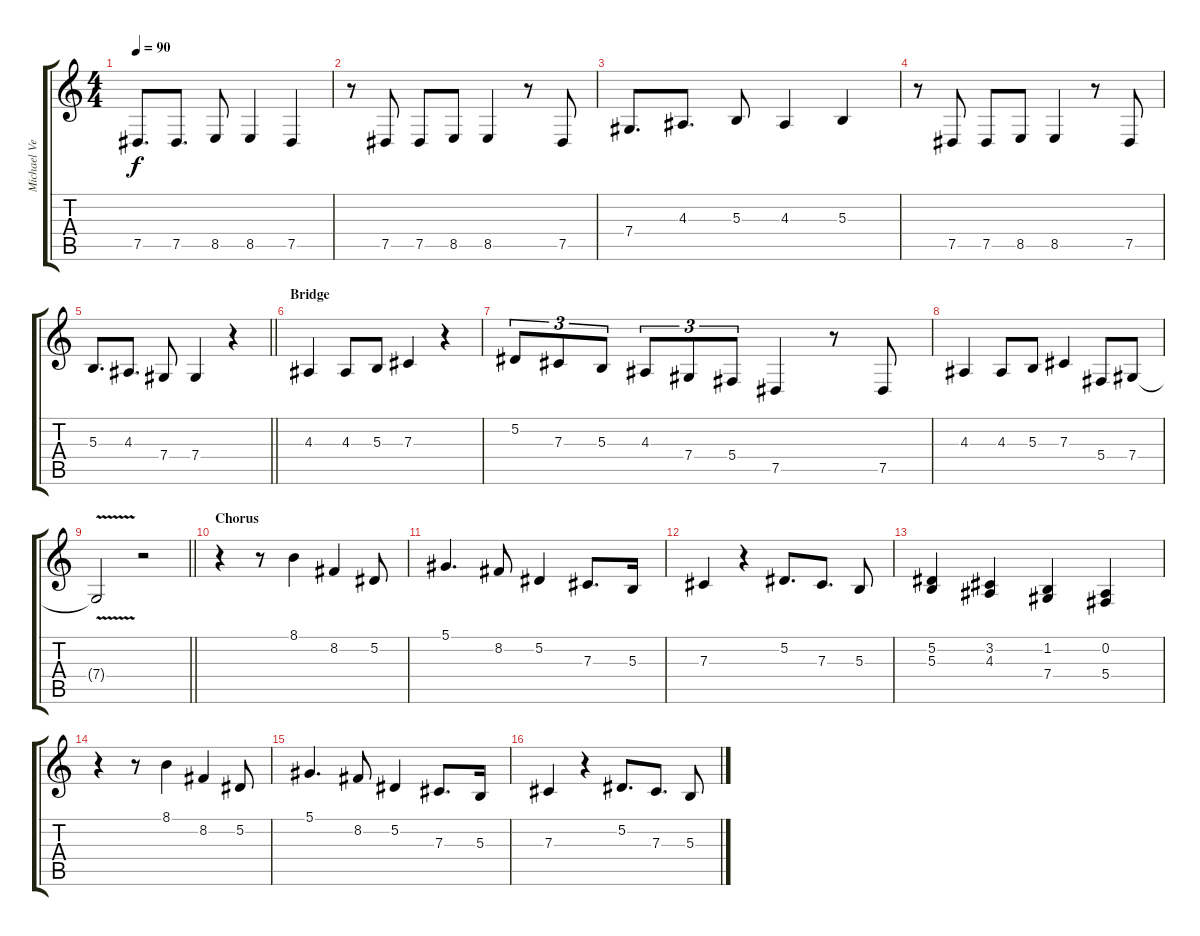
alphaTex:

\track ("Michael Vescera" "Michael Ve") {instrument lead2sawtooth}
\staff {score tabs}
\tuning (Eb4 Bb3 Gb3 Db3 Ab2 Eb2) {hide}
\ts (4 4)
\tempo 90
\clef g2
\ks c
7.5.8{d dy f} 7.5.8{d} 8.5.8 8.5.4 7.5.4 |
r.8 7.5.8 7.5.8 8.5.8 8.5.4 r.8 7.5.8 |
7.4.8{d} 4.3.8{d} 5.3.8 4.3.4 5.3.4 |
r.8 7.5.8 7.5.8 8.5.8 8.5.4 r.8 7.5.8 |
\barLineRight lightlight
5.3.8{d} 4.3.8{d} 7.4.8 7.4.4 r.4 |
\section ("" "Bridge")
4.3.4 4.3.8 5.3.8 7.3.4 r.4 |
5.2.8{tu (3 2)} 7.3.8{tu (3 2)} 5.3.8{tu (3 2)} 4.3.8{tu (3 2)} 7.4.8{tu (3 2)} 5.4.8{tu (3 2)} 7.5.4 r.8 7.5.8 |
4.3.4 4.3.8 5.3.8 7.3.4 5.4.8 7.4.8 |
\barLineRight lightlight
7.4{v t}.2 r.2 |
\section ("" "Chorus")
r.4 r.8 8.1.4 8.2.4 5.2.8 |
5.1.4{d} 8.2.8 5.2.4 7.3.8{d} 5.3.16 |
7.3.4 r.4 5.2.8{d} 7.3.8{d} 5.3.8 |
(5.2 5.3).4 (3.2 4.3).4 (1.2 7.4).4 (0.2 5.4).4 |
r.4 r.8 8.1.4 8.2.4 5.2.8 |
5.1.4{d} 8.2.8 5.2.4 7.3.8{d} 5.3.16 |
7.3.4 r.4 5.2.8{d} 7.3.8{d} 5.3.8
